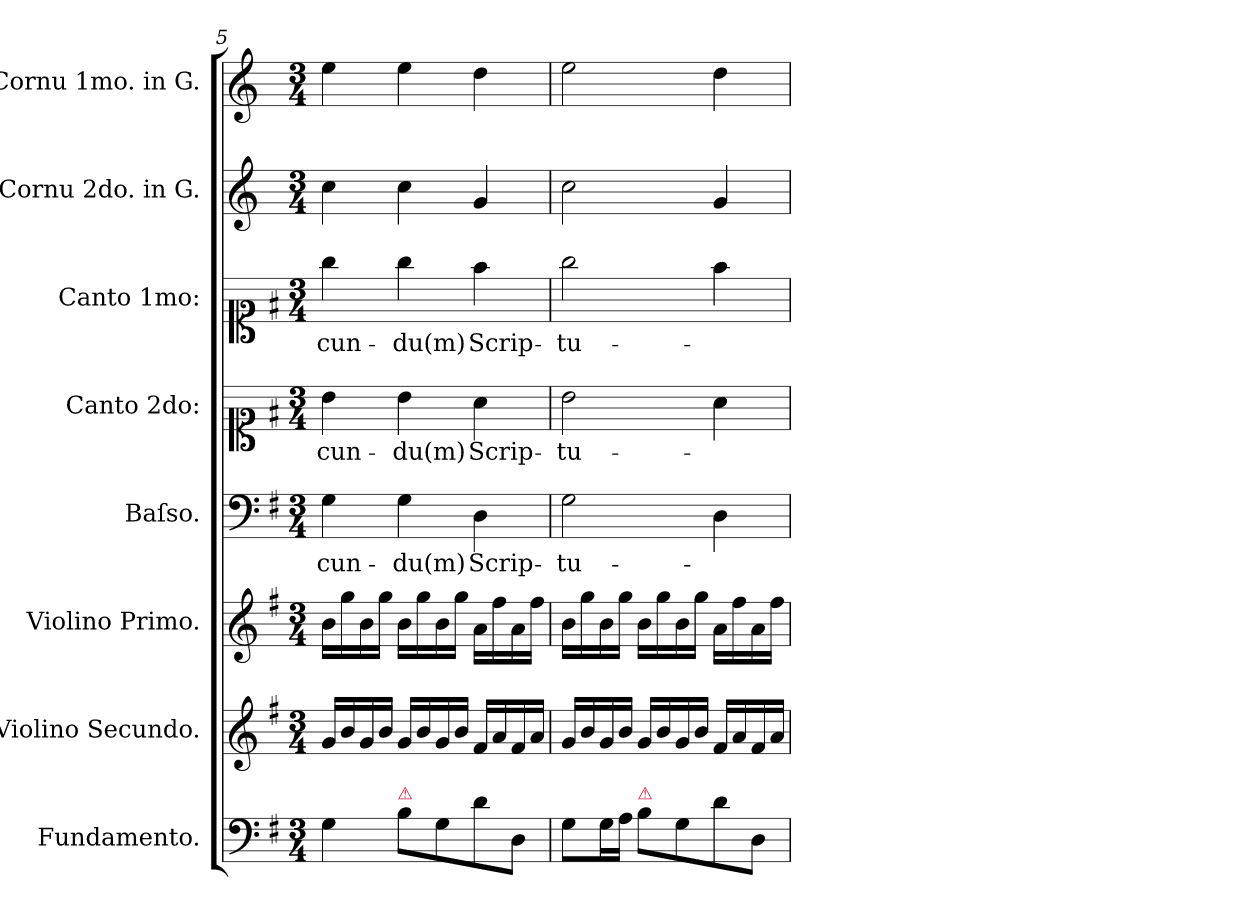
**kern	**kern	**kern	**kern	**text	**kern	**text	**kern	**text	**kern	**kern
*part8	*part7	*part6	*part5	*part5	*part4	*part4	*part3	*part3	*part2	*part1
*staff8	*staff7	*staff6	*staff5	*staff5	*staff4	*staff4	*staff3	*staff3	*staff2	*staff1
*I"Fundamento.	*I"Violino Secundo.	*I"Violino Primo.	*I"Baſso.	*	*I"Canto 2do:	*	*I"Canto 1mo:	*	*I"Cornu 2do. in G.	*I"Cornu 1mo. in G.
*	*I'vl 2	*I'vl 1	*I'B	*	*	*	*	*	*I'cor 2 in G	*I'cor 1 in G
*clefF4	*clefG2	*clefG2	*clefF4	*	*clefC1	*	*clefC1	*	*clefG2	*clefG2
*	*	*	*	*	*	*	*	*	*ITrd3c5	*ITrd3c5
*k[f#]	*k[f#]	*k[f#]	*k[f#]	*	*k[f#]	*	*k[f#]	*	*k[f#]	*k[f#]
*G:	*G:	*G:	*G:	*	*G:	*	*G:	*	*G:	*G:
*M3/4	*M3/4	*M3/4	*M3/4	*	*M3/4	*	*M3/4	*	*M3/4	*M3/4
=5	=5	=5	=5	=5	=5	=5	=5	=5	=5	=5
4G\	16g/LL	16b\LL	4G\	-cun-	4b\	-cun-	4gg\	-cun-	4g\	4b\
.	16b/	16gg\	.	.	.	.	.	.	.	.
.	16g/	16b\	.	.	.	.	.	.	.	.
.	16b/JJ	16gg\JJ	.	.	.	.	.	.	.	.
!LO:TX:a:color=crimson:t=⚠	!	!	!	!	!	!	!	!	!	!
8B\L	16g/LL	16b\LL	4G\	-du(m)	4b\	-du(m)	4gg\	-du(m)	4g\	4b\
.	16b/	16gg\	.	.	.	.	.	.	.	.
8G\	16g/	16b\	.	.	.	.	.	.	.	.
.	16b/JJ	16gg\JJ	.	.	.	.	.	.	.	.
8d\	16f#/LL	16a\LL	4D\	Scrip-	4a\	Scrip-	4ff#\	Scrip-	4d/	4a\
.	16a/	16ff#\	.	.	.	.	.	.	.	.
8D/J	16f#/	16a\	.	.	.	.	.	.	.	.
.	16a/JJ	16ff#\JJ	.	.	.	.	.	.	.	.
=6	=6	=6	=6	=6	=6	=6	=6	=6	=6	=6
8G\L	16g/LL	16b\LL	2G\	-tu-	2b\	-tu-	2gg\	-tu-	2g\	2b\
.	16b/	16gg\	.	.	.	.	.	.	.	.
16G\L	16g/	16b\	.	.	.	.	.	.	.	.
16A\JJ	16b/JJ	16gg\JJ	.	.	.	.	.	.	.	.
!LO:TX:a:color=crimson:t=⚠	!	!	!	!	!	!	!	!	!	!
8B\L	16g/LL	16b\LL	.	.	.	.	.	.	.	.
.	16b/	16gg\	.	.	.	.	.	.	.	.
8G\	16g/	16b\	.	.	.	.	.	.	.	.
.	16b/JJ	16gg\JJ	.	.	.	.	.	.	.	.
8d\	16f#/LL	16a\LL	4D\	.	4a\	.	4ff#\	.	4d/	4a\
.	16a/	16ff#\	.	.	.	.	.	.	.	.
8D/J	16f#/	16a\	.	.	.	.	.	.	.	.
.	16a/JJ	16ff#\JJ	.	.	.	.	.	.	.	.
=	=	=	=	=	=	=	=	=	=	=
*-	*-	*-	*-	*-	*-	*-	*-	*-	*-	*-
